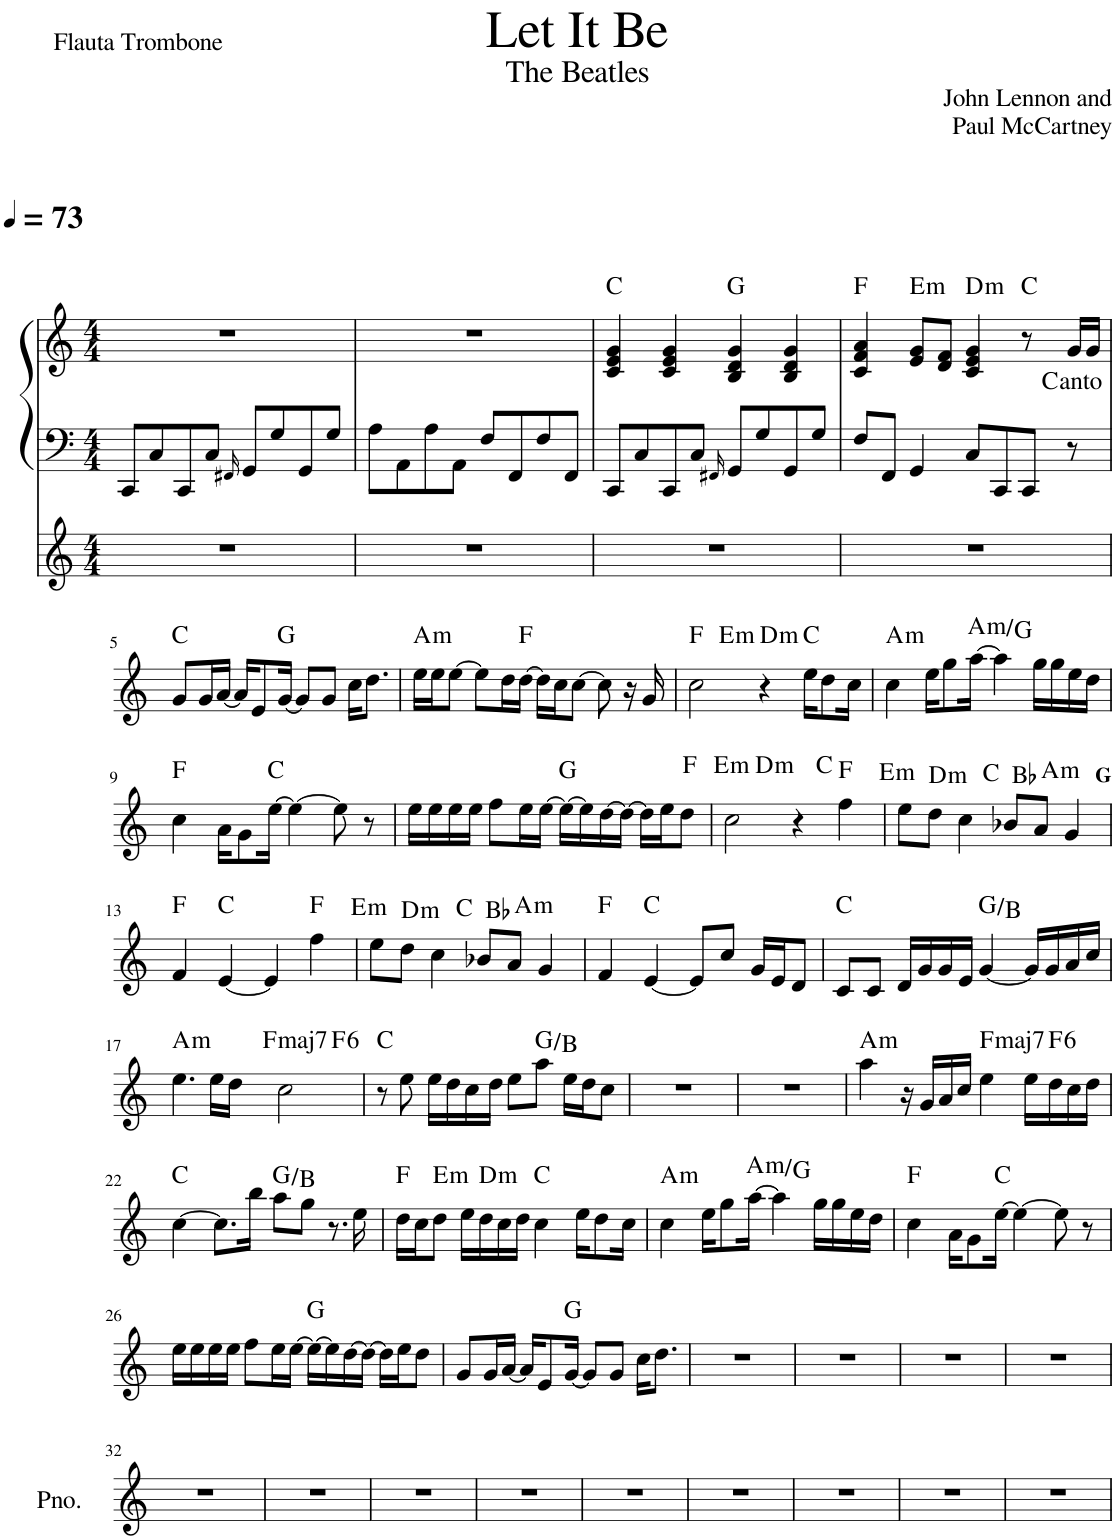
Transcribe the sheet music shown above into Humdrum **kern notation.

**kern	**harte	**kern	**kern	**harte
*part2	*part2	*part1	*part1	*part1
*staff3	*	*staff2	*staff1	*
*I"Flauta Transversal	*	*I"Piano	*	*
*I'Fl	*	*I'Pno.	*	*
*clefG2	*	*clefF4	*clefG2	*
*k[]	*	*k[]	*k[]	*
*M4/4	*	*M4/4	*M4/4	*
*MM73	*	*MM73	*MM73	*
=1	=1	=1	=1	=1
1r	.	8CC/L	1r	.
.	.	8C/	.	.
.	.	8CC/	.	.
.	.	8C/J	.	.
.	.	16qFF#X/	.	.
.	.	8GG/L	.	.
.	.	8G/	.	.
.	.	8GG/	.	.
.	.	8G/J	.	.
=2	=2	=2	=2	=2
1r	.	8A\L	1r	.
.	.	8AA\	.	.
.	.	8A\	.	.
.	.	8AA\J	.	.
.	.	8F/L	.	.
.	.	8FF/	.	.
.	.	8F/	.	.
.	.	8FF/J	.	.
=3	=3	=3	=3	=3
1r	.	8CC/L	4c/ 4e/ 4g/	C:maj
.	.	8C/	.	.
.	.	8CC/	4c/ 4e/ 4g/	.
.	.	8C/J	.	.
.	.	16qFF#X/	.	.
.	.	8GG/L	4B/ 4d/ 4g/	G:maj
.	.	8G/	.	.
.	.	8GG/	4B/ 4d/ 4g/	.
.	.	8G/J	.	.
=4	=4	=4	=4	=4
1r	.	8F/L	4c/ 4f/ 4a/	F:maj
.	.	8FF/J	.	.
!	!	!	!	!LO:H:kt=m
.	.	4GG/	8e/ 8g/L	E:min
.	.	.	8d/ 8f/J	.
!	!	!	!	!LO:H:kt=m
.	.	8C/L	4c/ 4e/ 4g/	D:min
.	.	8CC/	.	.
.	.	8CC/J	8r	C:maj
!	!	!	!	!LO:H:kt=anto
.	.	8r	16g/LL	.
.	.	.	16g/JJ	.
!!LO:LB:g=z
=5	=5	=5	=5	=5
8g/L	C:maj	1r	1r	.
16g/L	.	.	.	.
[16a/JJ	.	.	.	.
16a/KL]	.	.	.	.
8e/	.	.	.	.
[16g/Jk	G:maj	.	.	.
8g/L]	.	.	.	.
8g/J	.	.	.	.
16cc\KL	.	.	.	.
8.dd\J	.	.	.	.
=6	=6	=6	=6	=6
!	!LO:H:kt=m	!	!	!
16ee\LL	A:min	1r	1r	.
16ee\J	.	.	.	.
[8ee\J	.	.	.	.
8ee\L]	.	.	.	.
16dd\L	.	.	.	.
[16dd\JJ	F:maj	.	.	.
16dd\LL]	.	.	.	.
16cc\J	.	.	.	.
[8cc\J	.	.	.	.
8cc\]	.	.	.	.
16r	.	.	.	.
16g/	.	.	.	.
=7	=7	=7	=7	=7
*^	*	*	*	*
2cc\	4ryy	F:maj	1r	1r	.
!	!	!LO:H:kt=m	!	!	!
.	2.ryy	E:min	.	.	.
!	!	!LO:H:kt=m	!	!	!
4r	.	D:min	.	.	.
16ee\KL	.	C:maj	.	.	.
8dd\	.	.	.	.	.
16cc\Jk	.	.	.	.	.
=8	=8	=8	=8	=8	=8
!	!	!LO:H:kt=m	!	!	!
*v	*v	*	*	*	*
4cc\	A:min	1r	1r	.
16ee\KL	.	.	.	.
8gg\	.	.	.	.
!	!LO:H:kt=m	!	!	!
[16aa\Jk	A:min/b7	.	.	.
4aa\]	.	.	.	.
16gg\LL	.	.	.	.
16gg\	.	.	.	.
16ee\	.	.	.	.
16dd\JJ	.	.	.	.
!!LO:LB:g=z
=9	=9	=9	=9	=9
4cc\	F:maj	1r	1r	.
16a\KL	.	.	.	.
8g\	.	.	.	.
[16ee\Jk	C:maj	.	.	.
4ee\_	.	.	.	.
8ee\]	.	.	.	.
8r	.	.	.	.
=10	=10	=10	=10	=10
16ee\LL	.	1r	1r	.
16ee\	.	.	.	.
16ee\	.	.	.	.
16ee\JJ	.	.	.	.
8ff\L	.	.	.	.
16ee\L	.	.	.	.
[16ee\JJ	.	.	.	.
16ee\LL_	G:maj	.	.	.
16ee\]	.	.	.	.
[16dd\	.	.	.	.
16dd\JJ_	.	.	.	.
16dd\LL]	.	.	.	.
16ee\J	.	.	.	.
8dd\J	.	.	.	.
=11	=11	=11	=11	=11
*^	*	*	*	*
2cc\	4ryy	F:maj	1r	1r	.
!	!	!LO:H:kt=m	!	!	!
.	2.ryy	E:min	.	.	.
!	!	!LO:H:kt=m	!	!	!
4r	.	D:min	.	.	.
4ff\	.	C:maj F:maj	.	.	.
=12	=12	=12	=12	=12	=12
!	!	!LO:H:kt=m	!	!	!
*v	*v	*	*	*	*
8ee\L	E:min	1r	1r	.
8dd\J	.	.	.	.
!	!LO:H:kt=m	!	!	!
4cc\	D:min	.	.	.
8b-X/L	C:maj	.	.	.
8a/J	Bb:maj	.	.	.
!LO:TX:a:B:t=G	!LO:H:kt=m	!	!	!
4g/	A:min	.	.	.
!!LO:LB:g=z
=13	=13	=13	=13	=13
4f/	F:maj	1r	1r	.
[4e/	C:maj	.	.	.
4e/]	.	.	.	.
4ff\	F:maj	.	.	.
=14	=14	=14	=14	=14
!	!LO:H:kt=m	!	!	!
8ee\L	E:min	1r	1r	.
8dd\J	.	.	.	.
!	!LO:H:kt=m	!	!	!
4cc\	D:min	.	.	.
8b-X/L	C:maj	.	.	.
8a/J	Bb:maj	.	.	.
!	!LO:H:kt=m	!	!	!
4g/	A:min	.	.	.
=15	=15	=15	=15	=15
4f/	F:maj	1r	1r	.
[4e/	C:maj	.	.	.
8e/L]	.	.	.	.
8cc/J	.	.	.	.
16g/LL	.	.	.	.
16e/J	.	.	.	.
8d/J	.	.	.	.
=16	=16	=16	=16	=16
8c/L	C:maj	1r	1r	.
8c/J	.	.	.	.
16d/LL	.	.	.	.
16g/	.	.	.	.
16g/	.	.	.	.
16e/JJ	.	.	.	.
[4g/	G:maj/3	.	.	.
16g/LL]	.	.	.	.
16g/	.	.	.	.
16a/	.	.	.	.
16cc/JJ	.	.	.	.
!!LO:LB:g=z
=17	=17	=17	=17	=17
!	!LO:H:kt=m	!	!	!
*^	*	*	*	*
4.ee\	2.ryy	A:min	1r	1r	.
16ee\LL	.	.	.	.	.
16dd\JJ	.	.	.	.	.
!	!	!LO:H:kt=maj7	!	!	!
2cc\	.	F:maj7	.	.	.
!	!	!LO:H:kt=6	!	!	!
.	4ryy	F:maj6	.	.	.
*v	*v	*	*	*	*
=18	=18	=18	=18	=18
8r	C:maj	1r	1r	.
8ee\	.	.	.	.
16ee\LL	.	.	.	.
16dd\	.	.	.	.
16cc\	.	.	.	.
16dd\JJ	.	.	.	.
8ee\L	.	.	.	.
8aa\J	G:maj/3	.	.	.
16ee\LL	.	.	.	.
16dd\J	.	.	.	.
8cc\J	.	.	.	.
=19	=19	=19	=19	=19
1r	.	1r	1r	.
=20	=20	=20	=20	=20
1r	.	1r	1r	.
=21	=21	=21	=21	=21
!	!LO:H:kt=m	!	!	!
4aa\	A:min	1r	1r	.
16r	.	.	.	.
16g/LL	.	.	.	.
16a/	.	.	.	.
16cc/JJ	.	.	.	.
!	!LO:H:kt=maj7	!	!	!
4ee\	F:maj7	.	.	.
16ee\LL	.	.	.	.
!	!LO:H:kt=6	!	!	!
16dd\	F:maj6	.	.	.
16cc\	.	.	.	.
16dd\JJ	.	.	.	.
!!LO:LB:g=z
=22	=22	=22	=22	=22
[4cc\	C:maj	1r	1r	.
8.cc\L]	.	.	.	.
16bb\Jk	.	.	.	.
8aa\L	G:maj/3	.	.	.
8gg\J	.	.	.	.
8.r	.	.	.	.
16ee\	.	.	.	.
=23	=23	=23	=23	=23
16dd\LL	F:maj	1r	1r	.
16cc\J	.	.	.	.
!	!LO:H:kt=m	!	!	!
8dd\J	E:min	.	.	.
16ee\LL	.	.	.	.
!	!LO:H:kt=m	!	!	!
16dd\	D:min	.	.	.
16cc\	.	.	.	.
16dd\JJ	.	.	.	.
4cc\	C:maj	.	.	.
16ee\KL	.	.	.	.
8dd\	.	.	.	.
16cc\Jk	.	.	.	.
=24	=24	=24	=24	=24
!	!LO:H:kt=m	!	!	!
4cc\	A:min	1r	1r	.
16ee\KL	.	.	.	.
8gg\	.	.	.	.
!	!LO:H:kt=m	!	!	!
[16aa\Jk	A:min/b7	.	.	.
4aa\]	.	.	.	.
16gg\LL	.	.	.	.
16gg\	.	.	.	.
16ee\	.	.	.	.
16dd\JJ	.	.	.	.
=25	=25	=25	=25	=25
4cc\	F:maj	1r	1r	.
16a\KL	.	.	.	.
8g\	.	.	.	.
[16ee\Jk	C:maj	.	.	.
4ee\_	.	.	.	.
8ee\]	.	.	.	.
8r	.	.	.	.
!!LO:LB:g=z
=26	=26	=26	=26	=26
16ee\LL	.	1r	1r	.
16ee\	.	.	.	.
16ee\	.	.	.	.
16ee\JJ	.	.	.	.
8ff\L	.	.	.	.
16ee\L	.	.	.	.
[16ee\JJ	.	.	.	.
16ee\LL_	G:maj	.	.	.
16ee\]	.	.	.	.
[16dd\	.	.	.	.
16dd\JJ_	.	.	.	.
16dd\LL]	.	.	.	.
16ee\J	.	.	.	.
8dd\J	.	.	.	.
=27	=27	=27	=27	=27
8g/L	.	1r	1r	.
16g/L	.	.	.	.
[16a/JJ	.	.	.	.
16a/KL]	.	.	.	.
8e/	.	.	.	.
[16g/Jk	G:maj	.	.	.
8g/L]	.	.	.	.
8g/J	.	.	.	.
16cc\KL	.	.	.	.
8.dd\J	.	.	.	.
=28	=28	=28	=28	=28
1r	.	1r	1r	.
=29	=29	=29	=29	=29
1r	.	1r	1r	.
=30	=30	=30	=30	=30
1r	.	1r	1r	.
=31	=31	=31	=31	=31
1r	.	1r	1r	.
!!LO:LB:g=z
=32	=32	=32	=32	=32
1r	.	1r	1r	.
=33	=33	=33	=33	=33
1r	.	1r	1r	.
=34	=34	=34	=34	=34
1r	.	1r	1r	.
=35	=35	=35	=35	=35
1r	.	1r	1r	.
=36	=36	=36	=36	=36
1r	.	1r	1r	.
=37	=37	=37	=37	=37
1r	.	1r	1r	.
=38	=38	=38	=38	=38
1r	.	1r	1r	.
=39	=39	=39	=39	=39
1r	.	1r	1r	.
=40	=40	=40	=40	=40
1r	.	1r	1r	.
=	=	=	=	=
*-	*-	*-	*-	*-
